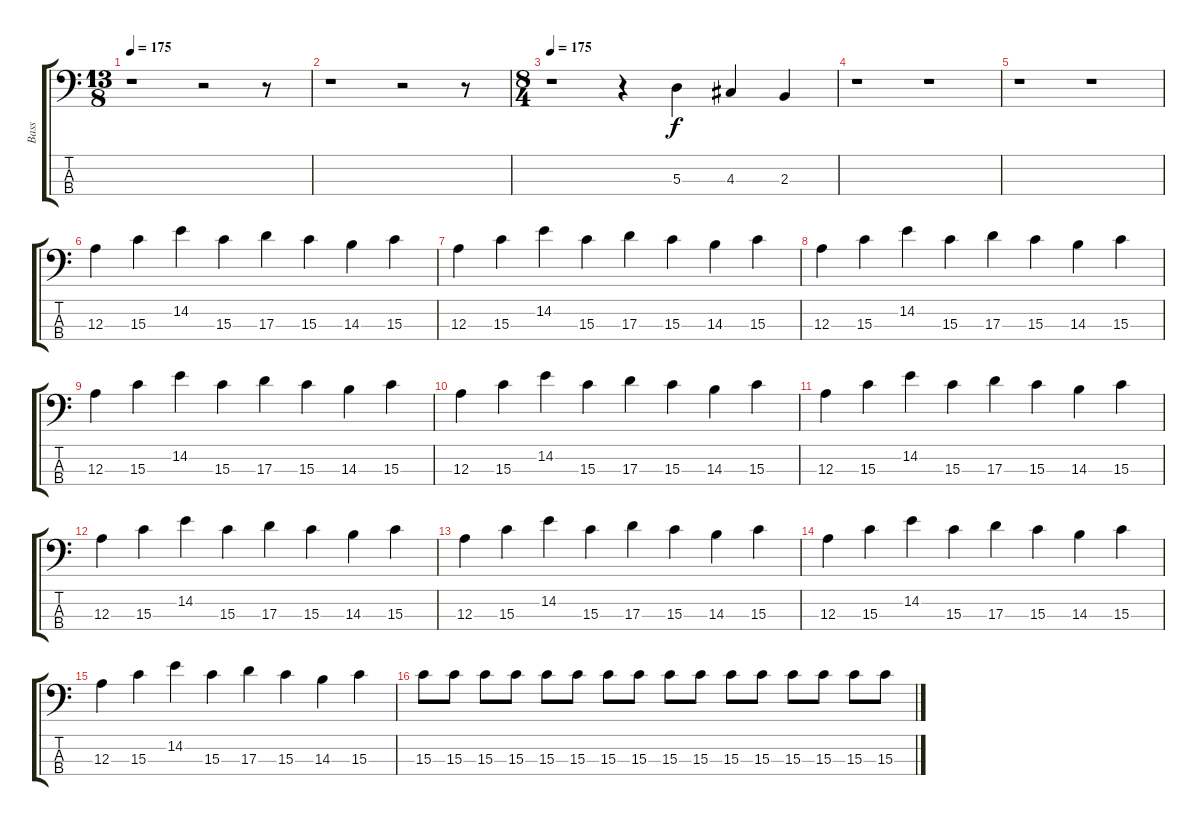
\track ("Bass" "Bass") {instrument electricbasspick}
\staff {score tabs}
\tuning (G2 D2 A1 E1) {hide}
\ts (13 8)
\tempo 175
\tempo 120
\tempo 175
\clef f4
\ks c
r.1{dy f instrument electricbasspick} r.2 r.8 |
r.1 r.2 r.8 |
\ts (8 4)
\tempo 175
r.1 r.4 5.3.4 4.3.4 2.3.4 |
r.1 r.1 |
r.1 r.1 |
12.3.4 15.3.4 14.2.4 15.3.4 17.3.4 15.3.4 14.3.4 15.3.4 |
12.3.4 15.3.4 14.2.4 15.3.4 17.3.4 15.3.4 14.3.4 15.3.4 |
12.3.4 15.3.4 14.2.4 15.3.4 17.3.4 15.3.4 14.3.4 15.3.4 |
12.3.4 15.3.4 14.2.4 15.3.4 17.3.4 15.3.4 14.3.4 15.3.4 |
12.3.4 15.3.4 14.2.4 15.3.4 17.3.4 15.3.4 14.3.4 15.3.4 |
12.3.4 15.3.4 14.2.4 15.3.4 17.3.4 15.3.4 14.3.4 15.3.4 |
12.3.4 15.3.4 14.2.4 15.3.4 17.3.4 15.3.4 14.3.4 15.3.4 |
12.3.4 15.3.4 14.2.4 15.3.4 17.3.4 15.3.4 14.3.4 15.3.4 |
12.3.4 15.3.4 14.2.4 15.3.4 17.3.4 15.3.4 14.3.4 15.3.4 |
12.3.4 15.3.4 14.2.4 15.3.4 17.3.4 15.3.4 14.3.4 15.3.4 |
15.3.8 15.3.8 15.3.8 15.3.8 15.3.8 15.3.8 15.3.8 15.3.8 15.3.8 15.3.8 15.3.8 15.3.8 15.3.8 15.3.8 15.3.8 15.3.8
